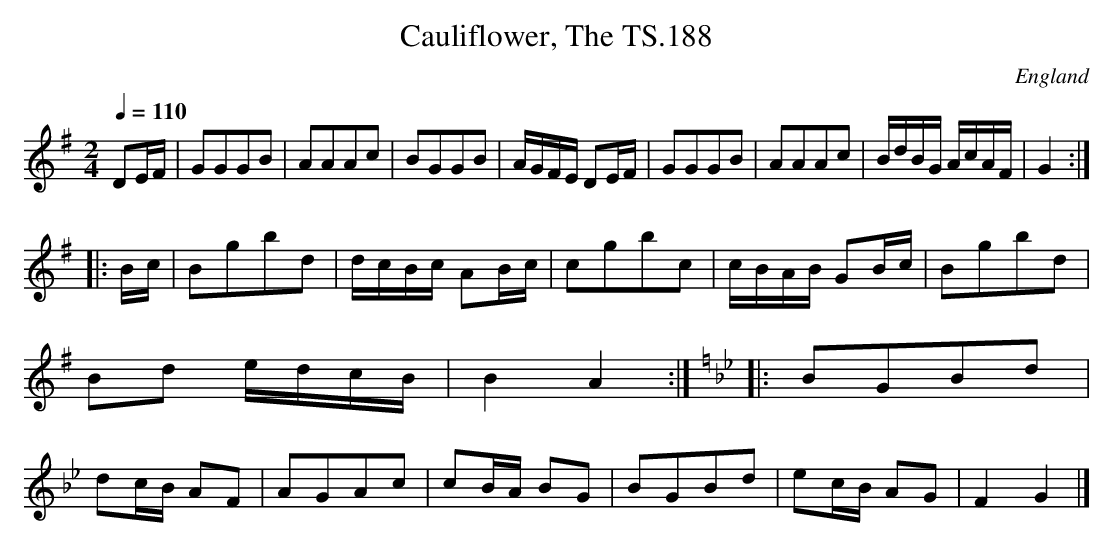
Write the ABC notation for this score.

X:1
T:Cauliflower, The TS.188
M:2/4
L:1/8
Q:1/4=110
O:England
K:G major
DE/F/|GGGB|AAAc|BGGB|A/G/F/E/ DE/F/|GGGB|AAAc|B/d/B/G/ A/c/A/F/|G2:|!
|:B/c/|Bgbd|d/c/B/c/ AB/c/|cgbc|c/B/A/B/ GB/c/|Bgbd|Bd e/d/c/B/|B2A2:|
K:Gm
|:BGBd|dc/B/ AF|AGAc|cB/A/ BG|BGBd|ec/B/ AG|F2G2|]
